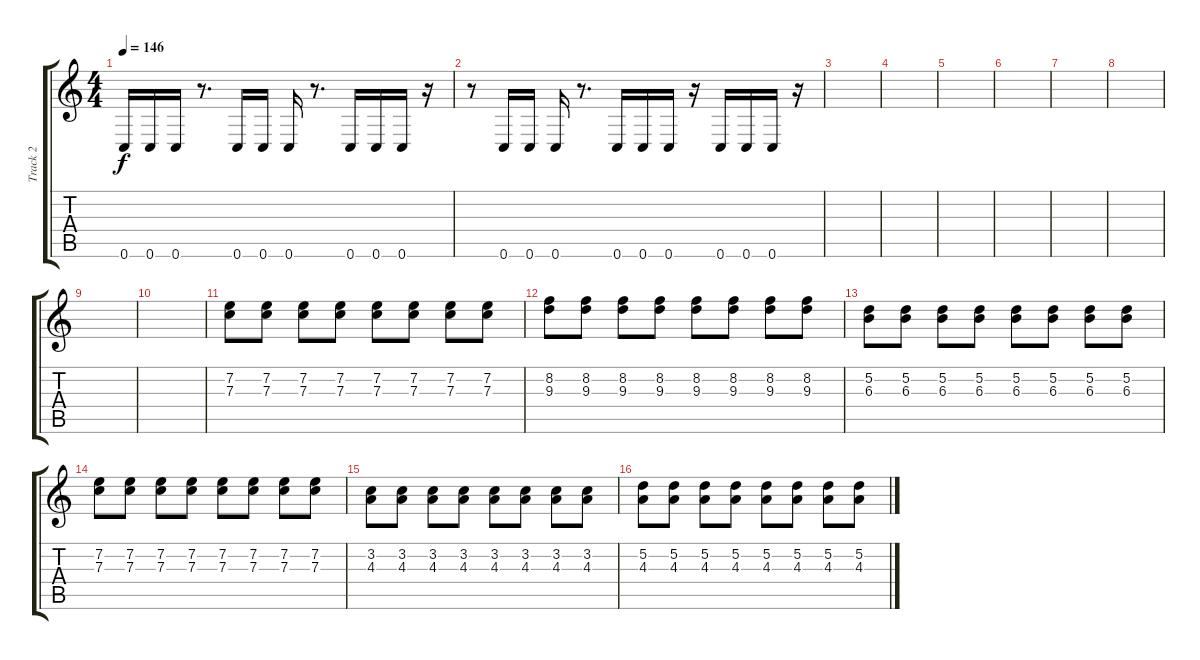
\track ("Track 2" "Track 2") {instrument distortionguitar bank 255}
\staff {score tabs}
\tuning (D4 A3 F3 C3 G2 C2) {hide}
\ts (4 4)
\tempo 146
\clef g2
\ks c
0.6.16{dy f} 0.6.16 0.6.16 r.8{d} 0.6.16 0.6.16 0.6.16 r.8{d} 0.6.16 0.6.16 0.6.16 r.16 |
r.8 0.6.16 0.6.16 0.6.16 r.8{d} 0.6.16 0.6.16 0.6.16 r.16 0.6.16 0.6.16 0.6.16 r.16 |
|
|
|
|
|
|
|
|
(7.2 7.3).8 (7.2 7.3).8 (7.2 7.3).8 (7.2 7.3).8 (7.2 7.3).8 (7.2 7.3).8 (7.2 7.3).8 (7.2 7.3).8 |
(8.2 9.3).8 (8.2 9.3).8 (8.2 9.3).8 (8.2 9.3).8 (8.2 9.3).8 (8.2 9.3).8 (8.2 9.3).8 (8.2 9.3).8 |
(5.2 6.3).8 (5.2 6.3).8 (5.2 6.3).8 (5.2 6.3).8 (5.2 6.3).8 (5.2 6.3).8 (5.2 6.3).8 (5.2 6.3).8 |
(7.2 7.3).8 (7.2 7.3).8 (7.2 7.3).8 (7.2 7.3).8 (7.2 7.3).8 (7.2 7.3).8 (7.2 7.3).8 (7.2 7.3).8 |
(3.2 4.3).8 (3.2 4.3).8 (3.2 4.3).8 (3.2 4.3).8 (3.2 4.3).8 (3.2 4.3).8 (3.2 4.3).8 (3.2 4.3).8 |
(5.2 4.3).8 (5.2 4.3).8 (5.2 4.3).8 (5.2 4.3).8 (5.2 4.3).8 (5.2 4.3).8 (5.2 4.3).8 (5.2 4.3).8
